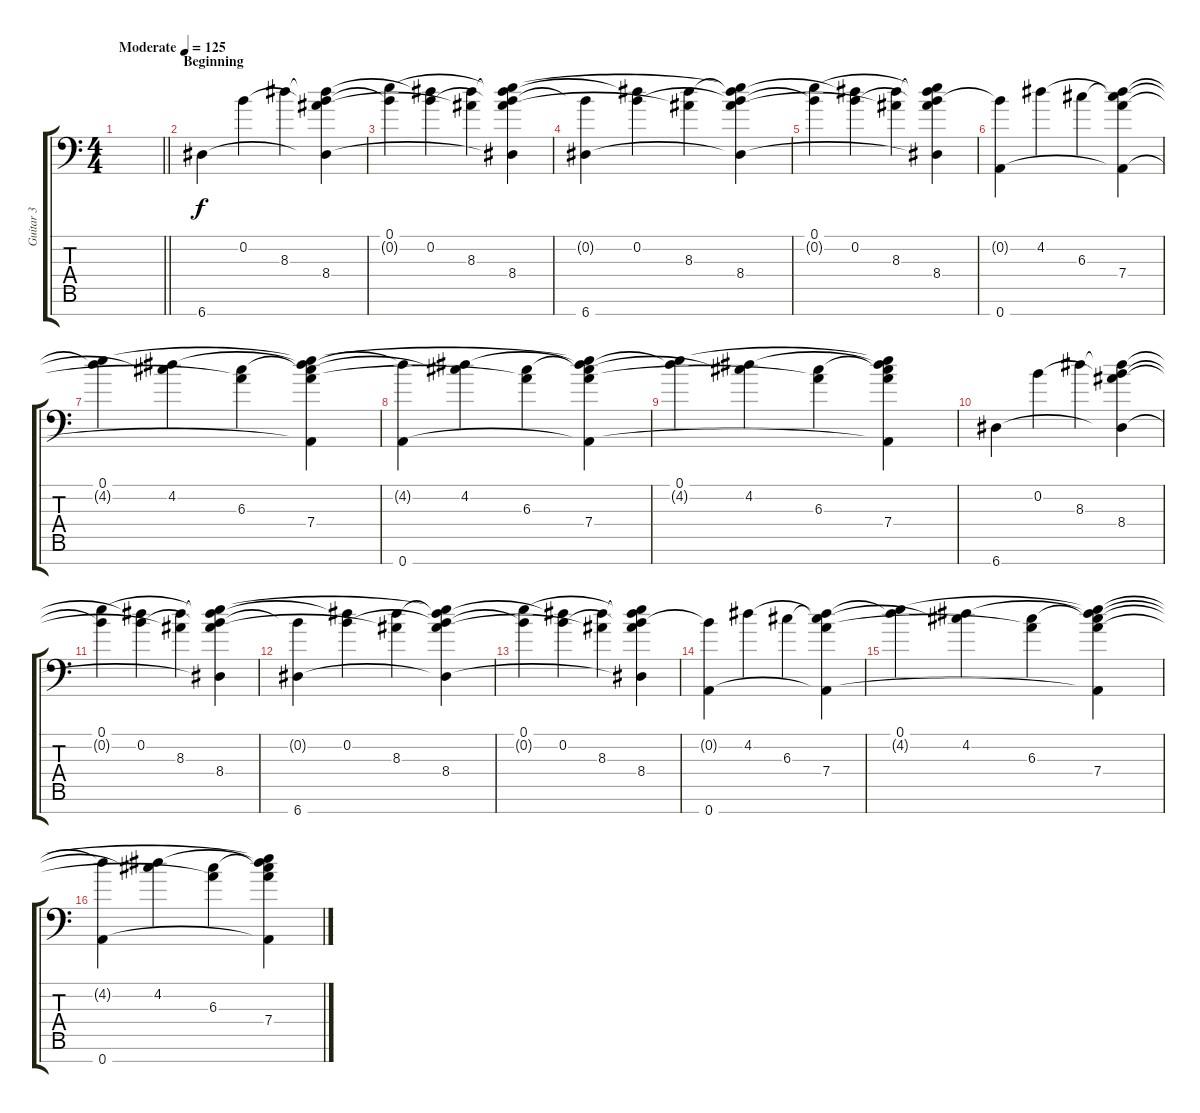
\track ("Guitar 3" "Guitar 3") {instrument overdrivenguitar}
\staff {score tabs}
\tuning (E4 B3 G3 D3 A2 E2 A1) {hide}
\ts (4 4)
\tempo (125 "Moderate")
\clef f4
\barLineRight lightlight
\ks c
|
\section ("" "Beginning")
6.7.4 0.2.4 8.3.4 (0.2{t} 8.3{t} 8.4 6.7{t}).4 |
(0.1 0.2{t}).4 (0.2 8.3{t}).4 (8.3 8.4{t}).4 (0.1{t} 0.2{t} 8.3{t} 8.4 6.7{t}).4 |
(0.2{t} 6.7).4 (0.2 8.3{t}).4 (8.3 8.4{t}).4 (0.1{t} 0.2{t} 8.3{t} 8.4 6.7{t}).4 |
(0.1 0.2{t}).4 (0.2 8.3{t}).4 (8.3 8.4{t}).4 (0.1{t} 0.2{t} 8.3{t} 8.4 6.7{t}).4 |
(0.2{t} 0.7).4 4.2.4 6.3.4 (4.2{t} 6.3{t} 7.4 0.7{t}).4 |
(0.1 4.2{t}).4 (4.2 6.3{t}).4 (6.3 7.4{t}).4 (0.1{t} 4.2{t} 6.3{t} 7.4 0.7{t}).4 |
(4.2{t} 0.7).4 (4.2 6.3{t}).4 (6.3 7.4{t}).4 (0.1{t} 4.2{t} 6.3{t} 7.4 0.7{t}).4 |
(0.1 4.2{t}).4 (4.2 6.3{t}).4 (6.3 7.4{t}).4 (0.1{t} 4.2{t} 6.3{t} 7.4 0.7{t}).4 |
6.7.4 0.2.4 8.3.4 (0.2{t} 8.3{t} 8.4 6.7{t}).4 |
(0.1 0.2{t}).4 (0.2 8.3{t}).4 (8.3 8.4{t}).4 (0.1{t} 0.2{t} 8.3{t} 8.4 6.7{t}).4 |
(0.2{t} 6.7).4 (0.2 8.3{t}).4 (8.3 8.4{t}).4 (0.1{t} 0.2{t} 8.3{t} 8.4 6.7{t}).4 |
(0.1 0.2{t}).4 (0.2 8.3{t}).4 (8.3 8.4{t}).4 (0.1{t} 0.2{t} 8.3{t} 8.4 6.7{t}).4 |
(0.2{t} 0.7).4 4.2.4 6.3.4 (4.2{t} 6.3{t} 7.4 0.7{t}).4 |
(0.1 4.2{t}).4 (4.2 6.3{t}).4 (6.3 7.4{t}).4 (0.1{t} 4.2{t} 6.3{t} 7.4 0.7{t}).4 |
(4.2{t} 0.7).4 (4.2 6.3{t}).4 (6.3 7.4{t}).4 (0.1{t} 4.2{t} 6.3{t} 7.4 0.7{t}).4
